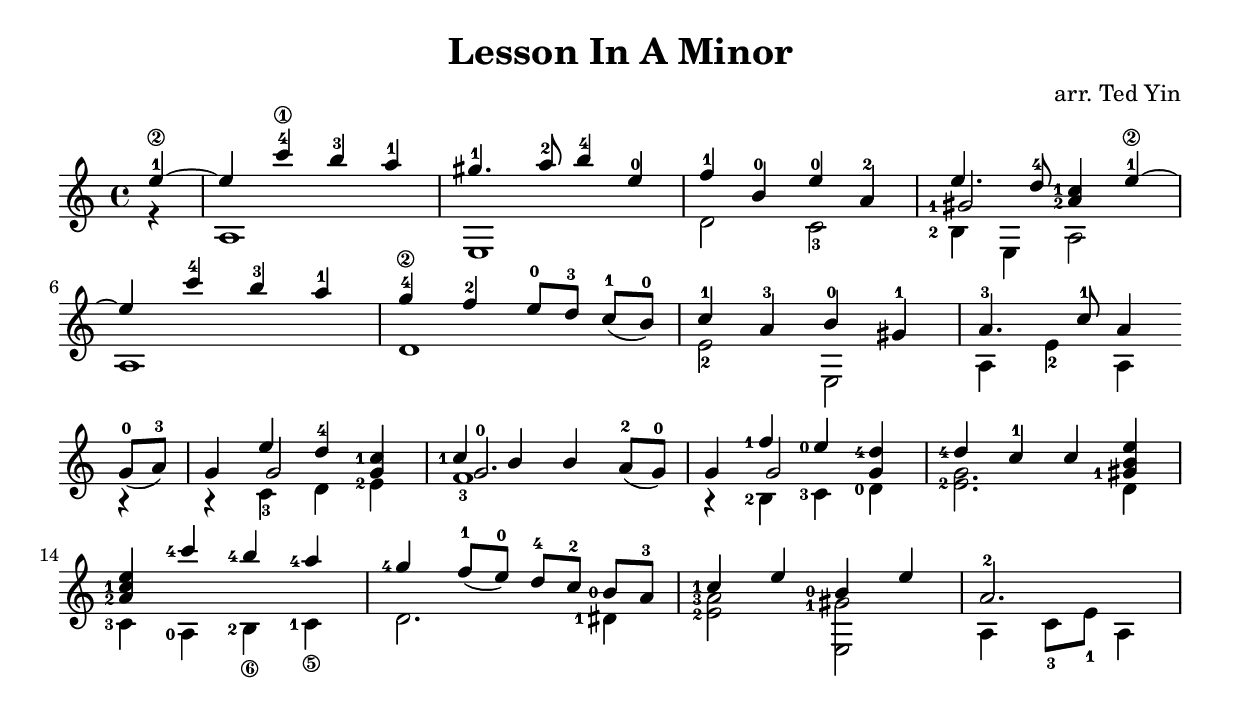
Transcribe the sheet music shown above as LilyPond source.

\version "2.16.2"

\header {
  title = "Lesson In A Minor"
  arranger = "arr. Ted Yin"
}

\paper {
  indent = 0\in
  top-margin = 2\cm
  bottom-margin = 2\cm
}

\score {
  \new Staff \with {midiInstrument = #"acoustic grand"} {
    \transposition c
    \key a \minor
    \time 4/4

    \repeat volta 1 {

      % Line 1

      <<
        \relative c''{
          \set fingeringOrientations = #'(left)
          \set Score.measureLength = #(ly:make-moment 1 4)
          e4-1\2~ |
          \set Score.measureLength = #(ly:make-moment 4 4)
          e c'-4\1 b-3 a-1 | gis4.-1 a8-2 b4-4 e,-0 | f-1 b,-0 e-0 a,-2 |
          <<
            {e'4. d8-4 < c-1 a-2 >4 e-1\2~}
            \new Voice { 
              \set fingeringOrientations = #'(left)
              \voiceThree <gis,-1>2
            }
          >> |
        }
        \\
        \relative c' {
          \set fingeringOrientations = #'(left)
          r4 | a1 | e | d'2  c-3 | <b-2>4 e, a2 |
        }
      >>
      \break

      % Line 2
      <<
        \relative c''{
          e4 c'-4 b-3 a-1 | g-4\2 f-2 e8-0[ d-3] \slurDown c-1([ b-0)] | c4-1 a-3 b-0 gis-1 | a4.-3 c8-1 a4
        }
        \\
        \relative c' {
          a1 | d | e2-2 e, | a4 e'-2 a,
        }
      >>
      \break
    }

    \repeat volta 1 {
      % Line 3
      <<
        \relative c''{
          \slurDown g8-0( a-3)  |
          g4 << {\voiceOne e' d-4} \new Voice {\voiceThree g,2}>>\oneVoice < c-1 g >4 |
          << {\voiceOne  < c-1 > b b} \new Voice {\voiceThree < g-0 >2.}>>\oneVoice a8-2( g-0) |
          g4 << {\voiceOne <f'-1> <e-0>} \new Voice {\voiceThree g,2}>>\oneVoice \stemUp< d'-4 g, >4 |
          <d-4> c-1 c < e b gis-1>|
        }
        \\
        \relative c' {
          r4 | r c-3 d <e-2> | f1-3 | r4 <b,-2> <c-3> <d-0> | < e-2 g >2. d4 |
        }
      >>
      \break
      % Line 4
      <<
        \relative c'' {
          < a-2 c-1 e > <c'-4> <b-4> <a-4> | <g-4> \slurDown f8-1( e-0) d-4[ c-2] <b-0> a-3 | <c-1>4 e <b-0> e |
          \set Score.measureLength = #(ly:make-moment 3 4)
          a,2.-2 |
          \set Score.measureLength = #(ly:make-moment 4 4)
        }
        \\
        \relative c' {
          \set stringNumberOrientations = #'(down)
          <c-3>4 <a-0> <b-2\6> <c-1\5> | d2. <dis-1>4 | < e-2 a-3 >2 < e, gis'-1> | a4 c8-3 e-1 a,4
        }
      >>
    }
  }
  \midi {}
  \layout {}
}

